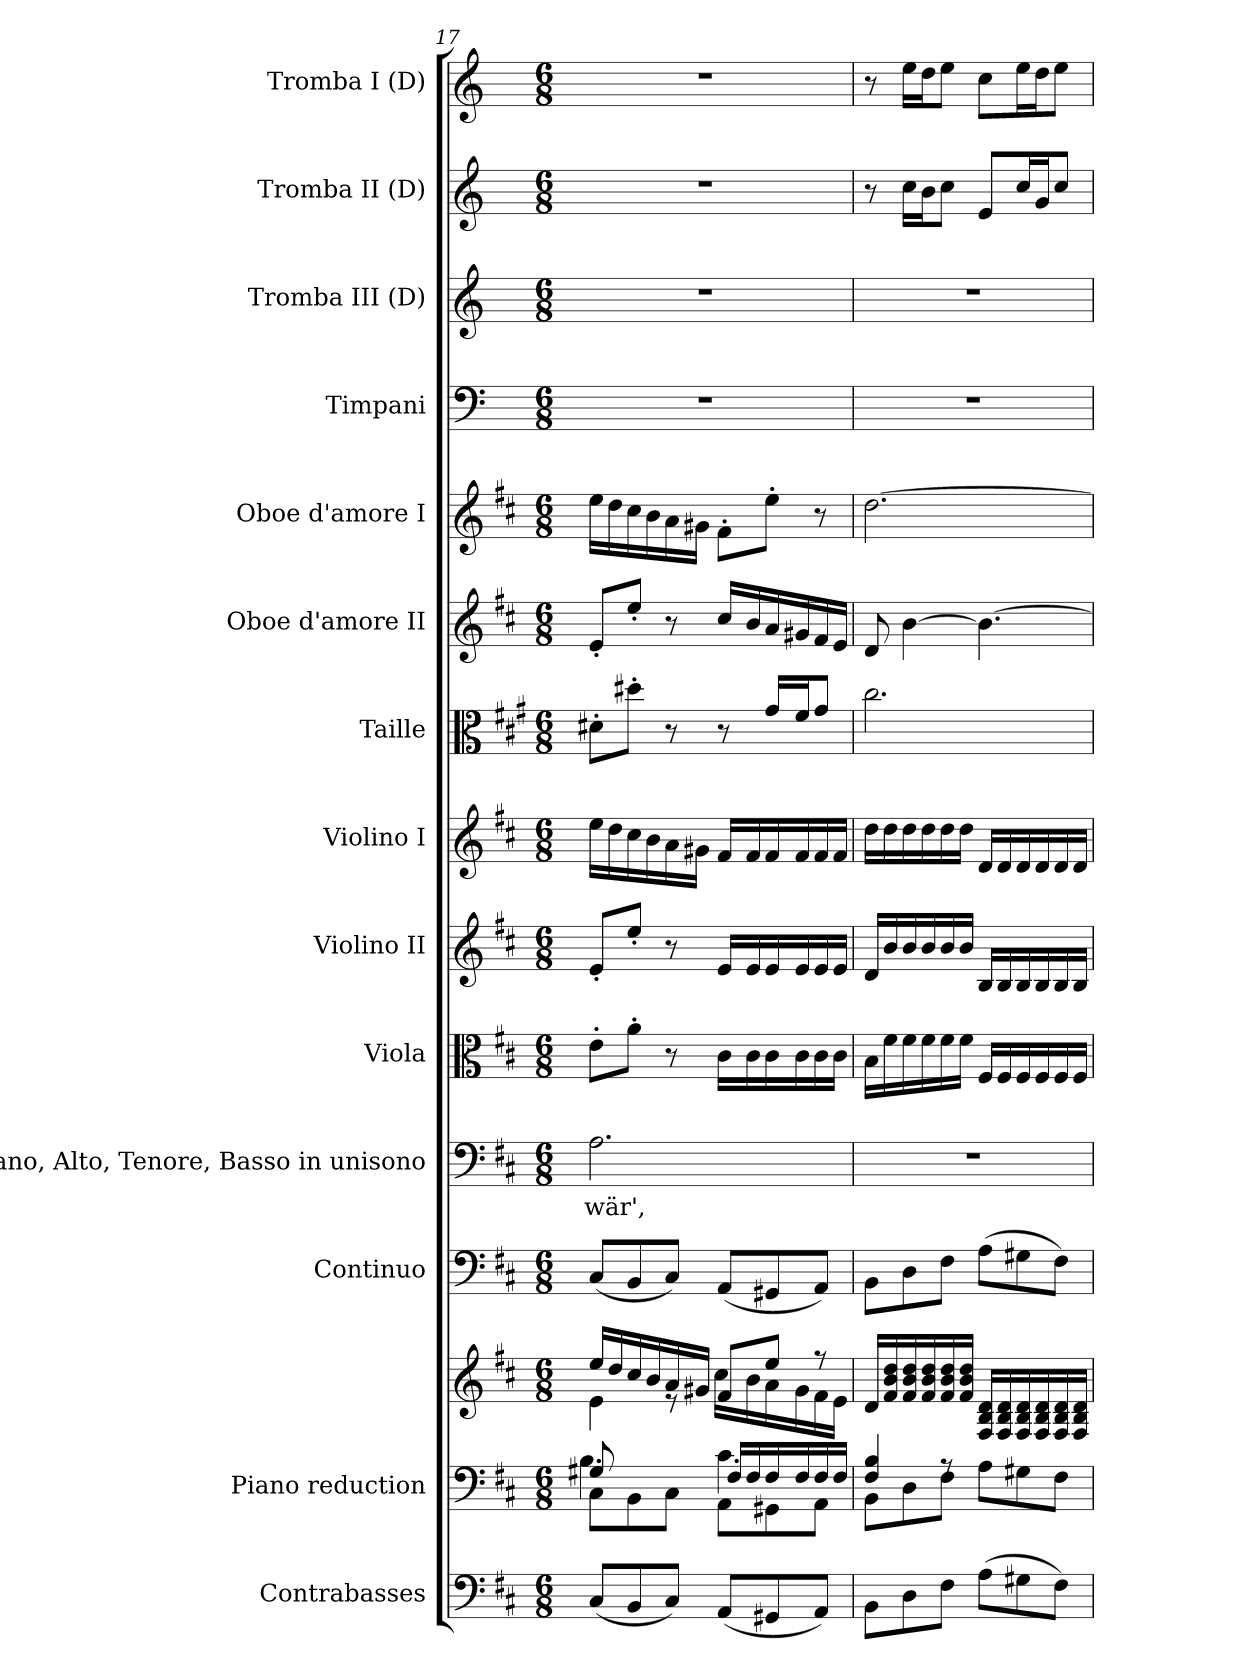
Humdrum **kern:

**kern	**kern	**kern	**kern	**kern	**text	**kern	**kern	**kern	**kern	**kern	**kern	**kern	**kern	**kern	**kern
*part14	*part13	*part13	*part12	*part11	*part11	*part10	*part9	*part8	*part7	*part6	*part5	*part4	*part3	*part2	*part1
*staff15	*staff14	*staff13	*staff12	*staff11	*staff11	*staff10	*staff9	*staff8	*staff7	*staff6	*staff5	*staff4	*staff3	*staff2	*staff1
*I"Contrabasses	*I"Piano reduction	*	*I"Continuo	*I"Soprano, Alto, Tenore, Basso in unisono	*	*I"Viola	*I"Violino II	*I"Violino I	*I"Taille	*I"Oboe d'amore II	*I"Oboe d'amore I	*I"Timpani	*I"Tromba III (D)	*I"Tromba II (D)	*I"Tromba I (D)
*I'Cbs.	*I'Pno	*	*	*	*	*	*	*	*	*I'Ob	*I'Ob	*I'Timp	*	*	*
*clefF4	*clefF4	*clefG2	*clefF4	*clefF4	*	*clefC3	*clefG2	*clefG2	*clefC3	*clefG2	*clefG2	*clefF4	*clefG2	*clefG2	*clefG2
*ITrd7c12	*	*	*	*	*	*	*	*	*ITrd4c7	*	*	*	*ITrd-1c-2	*ITrd-1c-2	*ITrd-1c-2
*k[f#c#]	*k[f#c#]	*k[f#c#]	*k[f#c#]	*k[f#c#]	*	*k[f#c#]	*k[f#c#]	*k[f#c#]	*k[f#c#]	*k[f#c#]	*k[f#c#]	*k[]	*k[f#c#]	*k[f#c#]	*k[f#c#]
*M6/8	*M6/8	*M6/8	*M6/8	*M6/8	*	*M6/8	*M6/8	*M6/8	*M6/8	*M6/8	*M6/8	*M6/8	*M6/8	*M6/8	*M6/8
=17	=17	=17	=17	=17	=17	=17	=17	=17	=17	=17	=17	=17	=17	=17	=17
*	*^	*^	*	*	*	*	*	*	*	*	*	*	*	*	*
*	*	*^	*	*^	*	*	*	*	*	*	*	*	*	*	*	*	*
!	!	!	!	!	!	!	!	!	!LO:LY:b	!	!	!	!	!	!	!	!	!	!
(<8CC#/L	8G#X/L	8C#\L	4.B\	16ee/LL	4e\	8ryy	(<8C#/L	2.A\	wär',	8e'\L	8e'/L	16ee\LL	8G#X'\L	8e'/L	16ee\LL	2.r	2.r	2.r	2.r
.	.	.	.	16dd/	.	.	.	.	.	.	.	16dd\	.	.	16dd\	.	.	.	.
8BBB/	8ryy	8BB\	.	16cc#/	.	8g#X\J	8BB/	.	.	8a'\J	8ee'/J	16cc#\	8g#X'\J	8ee'/J	16cc#\	.	.	.	.
.	.	.	.	16b/	.	.	.	.	.	.	.	16b\	.	.	16b\	.	.	.	.
8CC#/J)	8rAyy	8C#\J	.	16a/	8re	2ryy	8C#/J)	.	.	8r	8r	16a\	8r	8r	16a\	.	.	.	.
.	.	.	.	16g#X/JJ	.	.	.	.	.	.	.	16g#X\JJ	.	.	16g#X\JJ	.	.	.	.
(<8AAA/L	4.c#\	8AA\L	16F#/LL	8f#/L	16cc#\LL	.	(<8AA/L	.	.	16c#\LL	16e/LL	16f#/LL	8r	16cc#/LL	8f#'\L	.	.	.	.
.	.	.	16F#/	.	16b\	.	.	.	.	16c#\	16e/	16f#/	.	16b/	.	.	.	.	.
8GGG#X/	.	8GG#X\	16F#/	8ee/J	16a\	.	8GG#X/	.	.	16c#\	16e/	16f#/	16c#/LL	16a/	8ee'\J	.	.	.	.
.	.	.	16F#/	.	16g#\	.	.	.	.	16c#\	16e/	16f#/	16B/J	16g#X/	.	.	.	.	.
8AAA/J)	.	8AA\J	16F#/	8r	16f#\	.	8AA/J)	.	.	16c#\	16e/	16f#/	8c#/J	16f#/	8r	.	.	.	.
.	.	.	16F#/JJ	.	16e\JJ	.	.	.	.	16c#\JJ	16e/JJ	16f#/JJ	.	16e/JJ	.	.	.	.	.
*	*	*v	*v	*	*	*	*	*	*	*	*	*	*	*	*	*	*	*	*
*	*	*	*v	*v	*v	*	*	*	*	*	*	*	*	*	*	*	*	*
=18	=18	=18	=18	=18	=18	=18	=18	=18	=18	=18	=18	=18	=18	=18	=18	=18
8BBB\L	4F#/ 4B/	8BB\L	16d/LL	8BB\L	2.r	.	16B\LL	16d/LL	16dd\LL	2.f#\	8d/	[2.dd\	2.r	2.r	8r	8r
.	.	.	16f#/ 16b/ 16dd/	.	.	.	16f#\	16b/	16dd\	.	.	.	.	.	.	.
8DD\	.	8D\	16f#/ 16b/ 16dd/	8D\	.	.	16f#\	16b/	16dd\	.	[4b\	.	.	.	16dd\LL	16ff#\LL
.	.	.	16f#/ 16b/ 16dd/	.	.	.	16f#\	16b/	16dd\	.	.	.	.	.	16cc#\J	16ee\J
8FF#\J	8rA	8F#\J	16f#/ 16b/ 16dd/	8F#\J	.	.	16f#\	16b/	16dd\	.	.	.	.	.	8dd\J	8ff#\J
.	.	.	16f#/ 16b/ 16dd/JJ	.	.	.	16f#\JJ	16b/JJ	16dd\JJ	.	.	.	.	.	.	.
(>8AA\L	4.ryy	8A\L	16F#/ 16B/ 16d/LL	(>8A\L	.	.	16F#/LL	16B/LL	16d/LL	.	4.b\_	.	.	.	8f#/L	8dd\L
.	.	.	16F#/ 16B/ 16d/	.	.	.	16F#/	16B/	16d/	.	.	.	.	.	.	.
8GG#X\	.	8G#X\	16F#/ 16B/ 16d/	8G#X\	.	.	16F#/	16B/	16d/	.	.	.	.	.	16dd/L	16ff#\L
.	.	.	16F#/ 16B/ 16d/	.	.	.	16F#/	16B/	16d/	.	.	.	.	.	16a/J	16ee\J
8FF#\J)	.	8F#\J	16F#/ 16B/ 16d/	8F#\J)	.	.	16F#/	16B/	16d/	.	.	.	.	.	8dd/J	8ff#\J
.	.	.	16F#/ 16B/ 16d/JJ	.	.	.	16F#/JJ	16B/JJ	16d/JJ	.	.	.	.	.	.	.
*	*v	*v	*	*	*	*	*	*	*	*	*	*	*	*	*	*
=	=	=	=	=	=	=	=	=	=	=	=	=	=	=	=
*-	*-	*-	*-	*-	*-	*-	*-	*-	*-	*-	*-	*-	*-	*-	*-
